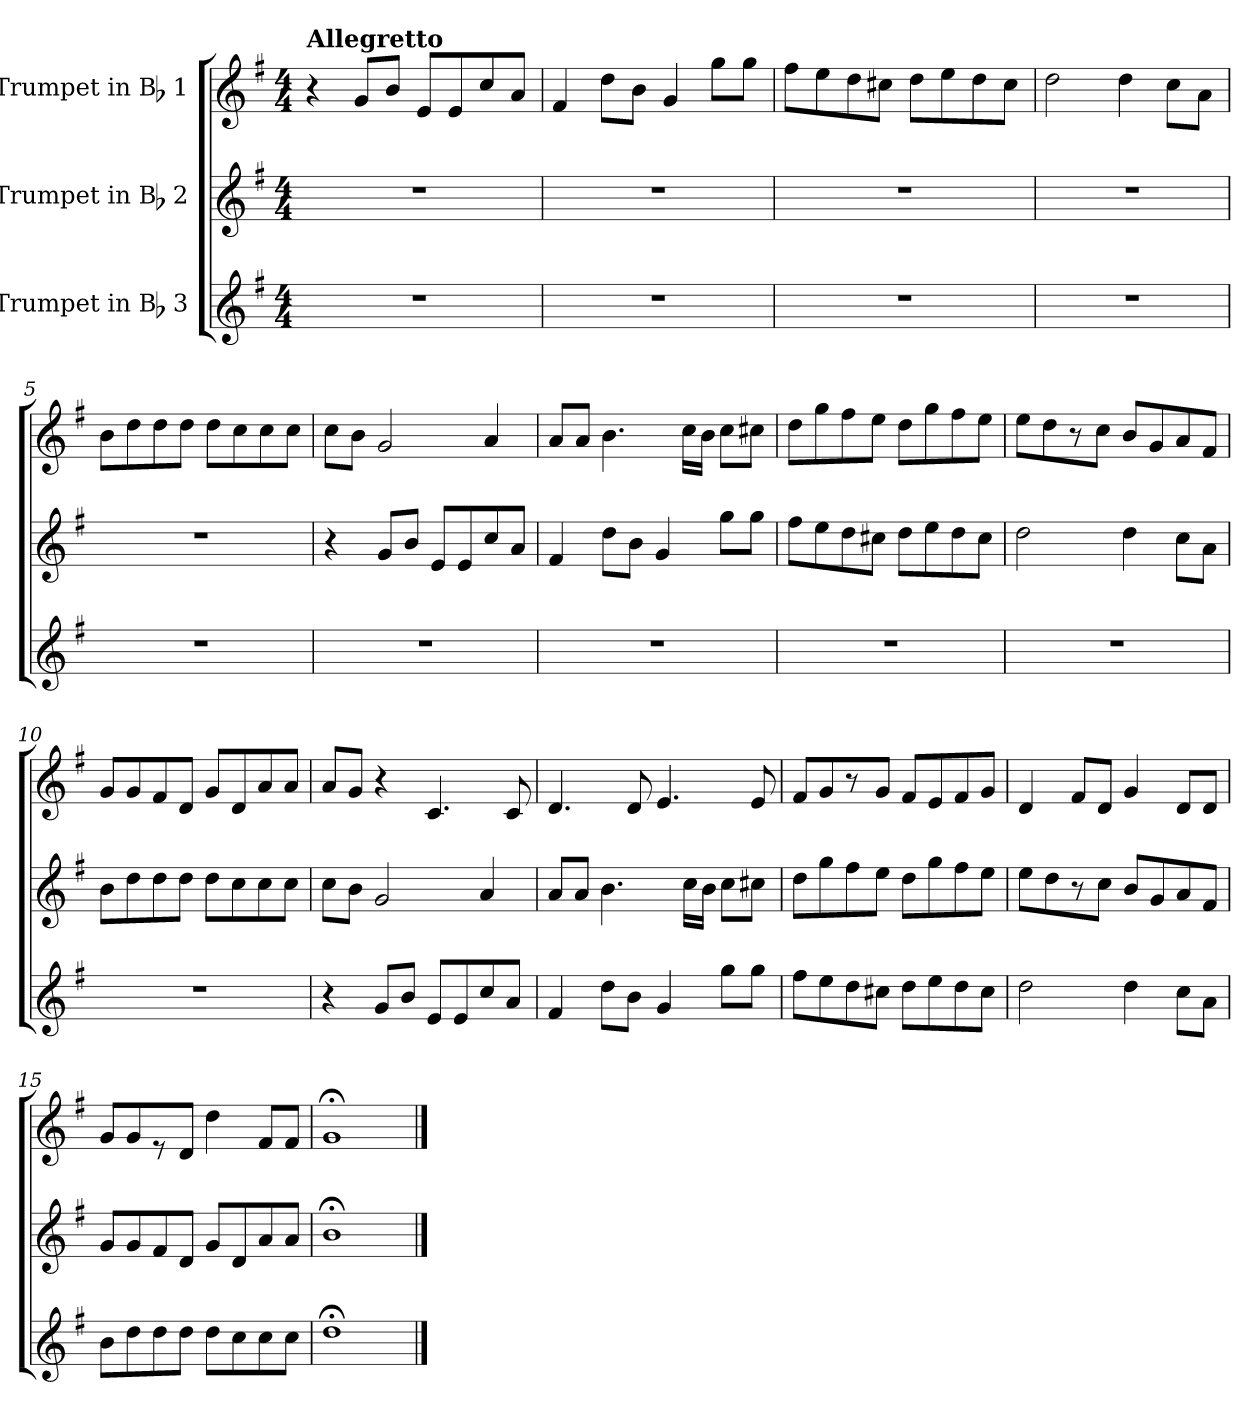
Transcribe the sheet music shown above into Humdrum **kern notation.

**kern	**kern	**kern
*part3	*part2	*part1
*staff3	*staff2	*staff1
*I"Trumpet in Bb 3	*I"Trumpet in Bb 2	*I"Trumpet in Bb 1
*clefG2	*clefG2	*clefG2
*ITrd1c2	*ITrd1c2	*ITrd1c2
*k[b-]	*k[b-]	*k[b-]
*F:	*F:	*F:
*M4/4	*M4/4	*M4/4
*MM90	*MM90	*MM90
=1	=1	=1
!	!	!LO:TX:a:B:t=Allegretto
1r	1r	4r
.	.	8f/L
.	.	8a/J
.	.	8d/L
.	.	8d/
.	.	8b-/
.	.	8g/J
=2	=2	=2
1r	1r	4e/
.	.	8cc\L
.	.	8a\J
.	.	4f/
.	.	8ff\L
.	.	8ff\J
=3	=3	=3
1r	1r	8ee\L
.	.	8dd\
.	.	8cc\
.	.	8bn\J
.	.	8cc\L
.	.	8dd\
.	.	8cc\
.	.	8b\J
=4	=4	=4
1r	1r	2cc\
.	.	4cc\
.	.	8b-\L
.	.	8g\J
!!LO:LB:g=z
=5	=5	=5
1r	1r	8a\L
.	.	8cc\
.	.	8cc\
.	.	8cc\J
.	.	8cc\L
.	.	8b-\
.	.	8b-\
.	.	8b-\J
=6	=6	=6
1r	4r	8b-\L
.	.	8a\J
.	8f/L	2f/
.	8a/J	.
.	8d/L	.
.	8d/	.
.	8b-/	4g/
.	8g/J	.
=7	=7	=7
1r	4e/	8g/L
.	.	8g/J
.	8cc\L	4.a\
.	8a\J	.
.	4f/	.
.	.	16b-\LL
.	.	16a\JJ
.	8ff\L	8b-\L
.	8ff\J	8bn\J
=8	=8	=8
1r	8ee\L	8cc\L
.	8dd\	8ff\
.	8cc\	8ee\
.	8bn\J	8dd\J
.	8cc\L	8cc\L
.	8dd\	8ff\
.	8cc\	8ee\
.	8b\J	8dd\J
!!LO:LB:g=z
=9	=9	=9
1r	2cc\	8dd\L
.	.	8cc\
.	.	8r
.	.	8b-\J
.	4cc\	8a/L
.	.	8f/
.	8b-\L	8g/
.	8g\J	8e/J
=10	=10	=10
1r	8a\L	8f/L
.	8cc\	8f/
.	8cc\	8e/
.	8cc\J	8c/J
.	8cc\L	8f/L
.	8b-\	8c/
.	8b-\	8g/
.	8b-\J	8g/J
=11	=11	=11
4r	8b-\L	8g/L
.	8a\J	8f/J
8f/L	2f/	4r
8a/J	.	.
8d/L	.	4.B-/
8d/	.	.
8b-/	4g/	.
8g/J	.	8B-/
=12	=12	=12
4e/	8g/L	4.c/
.	8g/J	.
8cc\L	4.a\	.
8a\J	.	8c/
4f/	.	4.d/
.	16b-\LL	.
.	16a\JJ	.
8ff\L	8b-\L	.
8ff\J	8bn\J	8d/
!!LO:LB:g=z
=13	=13	=13
8ee\L	8cc\L	8e/L
8dd\	8ff\	8f/
8cc\	8ee\	8r
8bn\J	8dd\J	8f/J
8cc\L	8cc\L	8e/L
8dd\	8ff\	8d/
8cc\	8ee\	8e/
8b\J	8dd\J	8f/J
=14	=14	=14
2cc\	8dd\L	4c/
.	8cc\	.
.	8r	8e/L
.	8b-\J	8c/J
4cc\	8a/L	4f/
.	8f/	.
8b-\L	8g/	8c/L
8g\J	8e/J	8c/J
=15	=15	=15
8a\L	8f/L	8f/L
8cc\	8f/	8f/
8cc\	8e/	8r
8cc\J	8c/J	8c/J
8cc\L	8f/L	4cc\
8b-\	8c/	.
8b-\	8g/	8e/L
8b-\J	8g/J	8e/J
=16	=16	=16
1cc;<	1a;<	1f;<
==	==	==
*-	*-	*-
